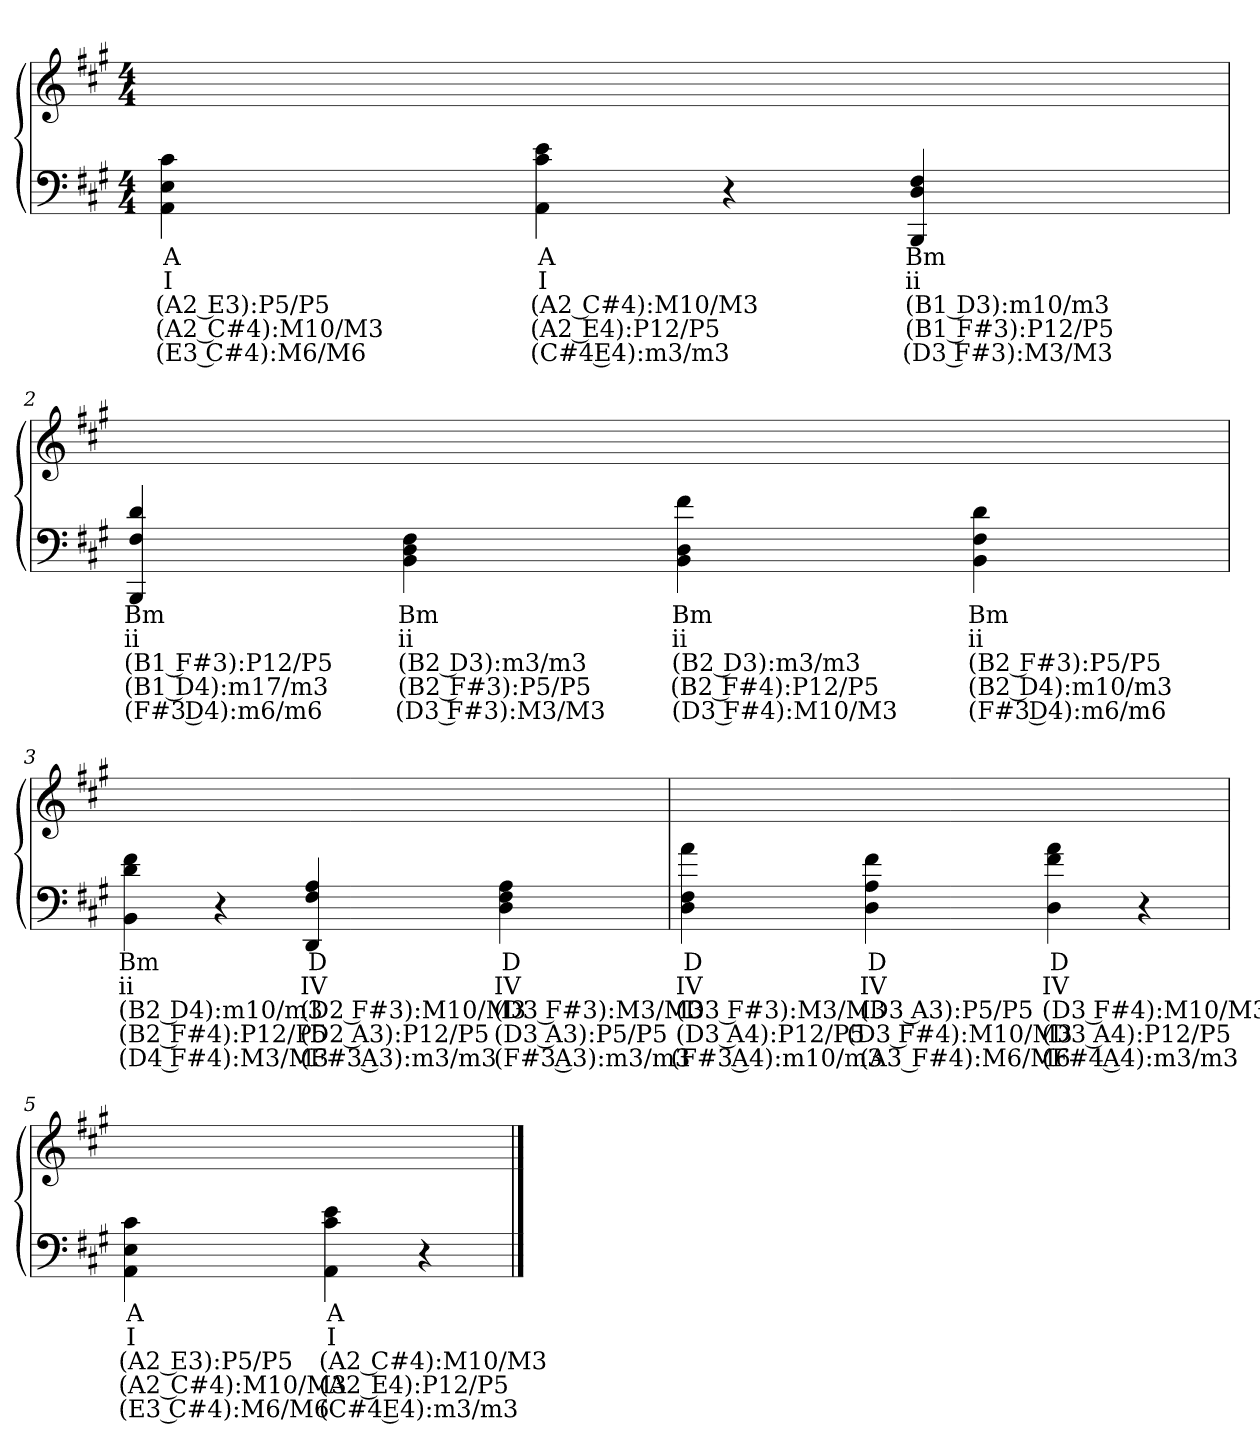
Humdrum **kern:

**kern	**text	**text	**text	**text	**text	**kern
*part2	*part2	*part2	*part2	*part2	*part2	*part1
*staff2	*staff2	*staff2	*staff2	*staff2	*staff2	*staff1
*clefF4	*	*	*	*	*	*clefG2
*k[f#c#g#]	*	*	*	*	*	*k[f#c#g#]
*A:	*	*	*	*	*	*A:
*M4/4	*	*	*	*	*	*M4/4
*MM60	*	*	*	*	*	*MM60
=1	=1	=1	=1	=1	=1	=1
4AA 4E 4c#	A	I	(A2 E3):P5/P5	(A2 C#4):M10/M3	(E3 C#4):M6/M6	1ryy
4AA 4c# 4e	A	I	(A2 C#4):M10/M3	(A2 E4):P12/P5	(C#4 E4):m3/m3	.
4r	.	.	.	.	.	.
4BBB 4D 4F#	Bm	ii	(B1 D3):m10/m3	(B1 F#3):P12/P5	(D3 F#3):M3/M3	.
=2	=2	=2	=2	=2	=2	=2
4BBB 4F# 4d	Bm	ii	(B1 F#3):P12/P5	(B1 D4):m17/m3	(F#3 D4):m6/m6	1ryy
4BB 4D 4F#	Bm	ii	(B2 D3):m3/m3	(B2 F#3):P5/P5	(D3 F#3):M3/M3	.
4BB 4D 4f#	Bm	ii	(B2 D3):m3/m3	(B2 F#4):P12/P5	(D3 F#4):M10/M3	.
4BB 4F# 4d	Bm	ii	(B2 F#3):P5/P5	(B2 D4):m10/m3	(F#3 D4):m6/m6	.
=3	=3	=3	=3	=3	=3	=3
4BB 4d 4f#	Bm	ii	(B2 D4):m10/m3	(B2 F#4):P12/P5	(D4 F#4):M3/M3	1ryy
4r	.	.	.	.	.	.
4DD 4F# 4A	D	IV	(D2 F#3):M10/M3	(D2 A3):P12/P5	(F#3 A3):m3/m3	.
4D 4F# 4A	D	IV	(D3 F#3):M3/M3	(D3 A3):P5/P5	(F#3 A3):m3/m3	.
=4	=4	=4	=4	=4	=4	=4
4D 4F# 4a	D	IV	(D3 F#3):M3/M3	(D3 A4):P12/P5	(F#3 A4):m10/m3	1ryy
4D 4A 4f#	D	IV	(D3 A3):P5/P5	(D3 F#4):M10/M3	(A3 F#4):M6/M6	.
4D 4f# 4a	D	IV	(D3 F#4):M10/M3	(D3 A4):P12/P5	(F#4 A4):m3/m3	.
4r	.	.	.	.	.	.
=5	=5	=5	=5	=5	=5	=5
4AA 4E 4c#	A	I	(A2 E3):P5/P5	(A2 C#4):M10/M3	(E3 C#4):M6/M6	2.ryy
4AA 4c# 4e	A	I	(A2 C#4):M10/M3	(A2 E4):P12/P5	(C#4 E4):m3/m3	.
4r	.	.	.	.	.	.
==	==	==	==	==	==	==
*-	*-	*-	*-	*-	*-	*-
